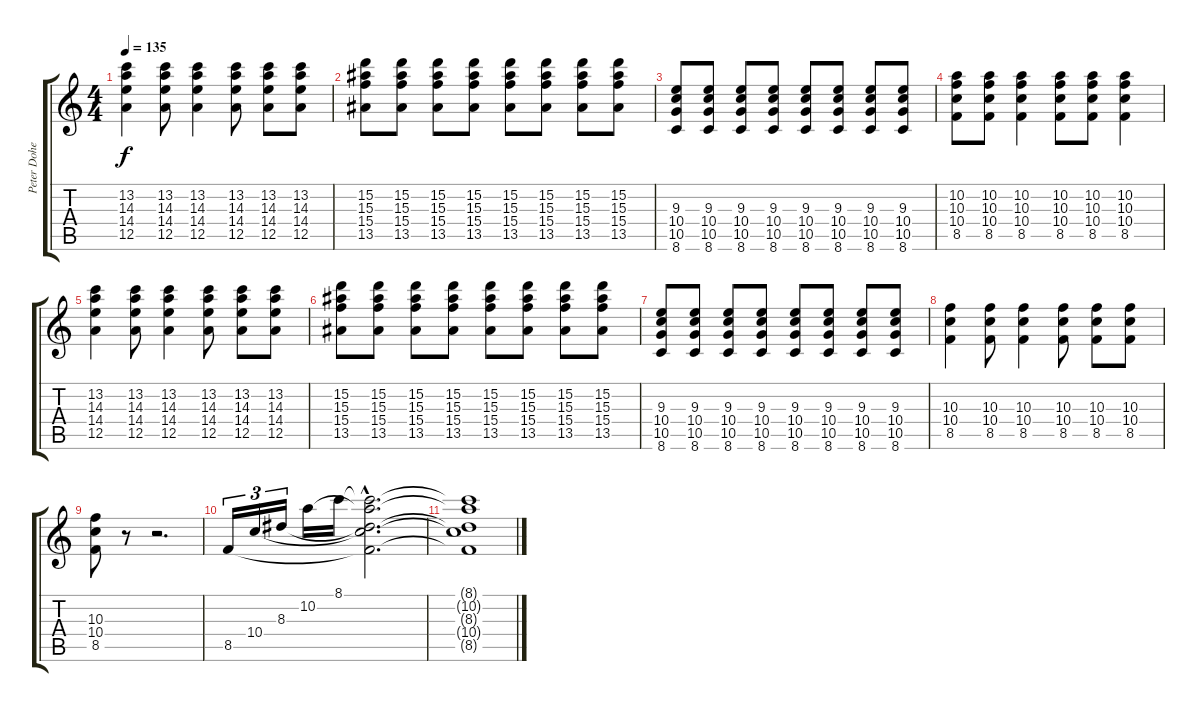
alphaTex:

\track ("Peter Doherty" "Peter Dohe") {instrument overdrivenguitar}
\staff {score tabs}
\tuning (E4 B3 G3 D3 A2 E2) {hide}
\ts (4 4)
\tempo 135
\clef g2
\ks c
(13.2 14.3 14.4 12.5).4{dy f} (13.2 14.3 14.4 12.5).8 (13.2 14.3 14.4 12.5).4 (13.2 14.3 14.4 12.5).8 (13.2 14.3 14.4 12.5).8 (13.2 14.3 14.4 12.5).8 |
(15.2 15.3 15.4 13.5).8 (15.2 15.3 15.4 13.5).8 (15.2 15.3 15.4 13.5).8 (15.2 15.3 15.4 13.5).8 (15.2 15.3 15.4 13.5).8 (15.2 15.3 15.4 13.5).8 (15.2 15.3 15.4 13.5).8 (15.2 15.3 15.4 13.5).8 |
(9.3 10.4 10.5 8.6).8 (9.3 10.4 10.5 8.6).8 (9.3 10.4 10.5 8.6).8 (9.3 10.4 10.5 8.6).8 (9.3 10.4 10.5 8.6).8 (9.3 10.4 10.5 8.6).8 (9.3 10.4 10.5 8.6).8 (9.3 10.4 10.5 8.6).8 |
(10.2 10.3 10.4 8.5).8 (10.2 10.3 10.4 8.5).8 (10.2 10.3 10.4 8.5).4 (10.2 10.3 10.4 8.5).8 (10.2 10.3 10.4 8.5).8 (10.2 10.3 10.4 8.5).4 |
(13.2 14.3 14.4 12.5).4 (13.2 14.3 14.4 12.5).8 (13.2 14.3 14.4 12.5).4 (13.2 14.3 14.4 12.5).8 (13.2 14.3 14.4 12.5).8 (13.2 14.3 14.4 12.5).8 |
(15.2 15.3 15.4 13.5).8 (15.2 15.3 15.4 13.5).8 (15.2 15.3 15.4 13.5).8 (15.2 15.3 15.4 13.5).8 (15.2 15.3 15.4 13.5).8 (15.2 15.3 15.4 13.5).8 (15.2 15.3 15.4 13.5).8 (15.2 15.3 15.4 13.5).8 |
(9.3 10.4 10.5 8.6).8 (9.3 10.4 10.5 8.6).8 (9.3 10.4 10.5 8.6).8 (9.3 10.4 10.5 8.6).8 (9.3 10.4 10.5 8.6).8 (9.3 10.4 10.5 8.6).8 (9.3 10.4 10.5 8.6).8 (9.3 10.4 10.5 8.6).8 |
(10.3 10.4 8.5).4 (10.3 10.4 8.5).8 (10.3 10.4 8.5).4 (10.3 10.4 8.5).8 (10.3 10.4 8.5).8 (10.3 10.4 8.5).8 |
(10.3 10.4 8.5).8 r.8 r.2{d} |
8.5.16{tu (3 2)} 10.4.16{tu (3 2)} 8.3.16{tu (3 2)} 10.2.16 8.1.16 (8.1{hac t} 10.2{hac t} 8.3{hac t} 10.4{hac t} 8.5{hac t}).2{d} |
(8.1{t} 10.2{t} 8.3{t} 10.4{t} 8.5{t}).1
